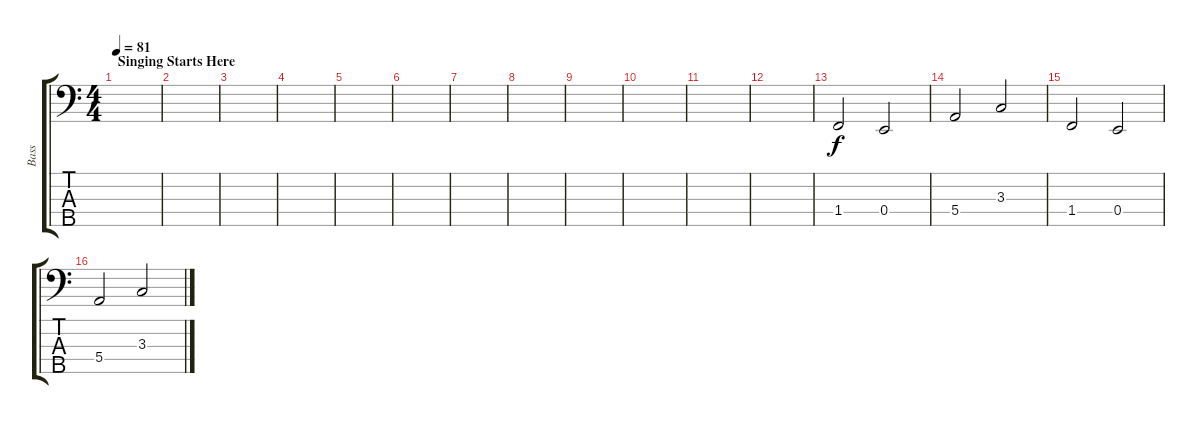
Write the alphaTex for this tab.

\track ("Bass" "Bass") {instrument electricbassfinger}
\staff {score tabs}
\tuning (G2 D2 A1 E1 B0) {hide}
\ts (4 4)
\section ("" "Singing Starts Here")
\tempo 81
\clef f4
\ks c
|
|
|
|
|
|
|
|
|
|
|
|
1.4.2 0.4.2 |
5.4.2 3.3.2 |
1.4.2 0.4.2 |
5.4.2 3.3.2
